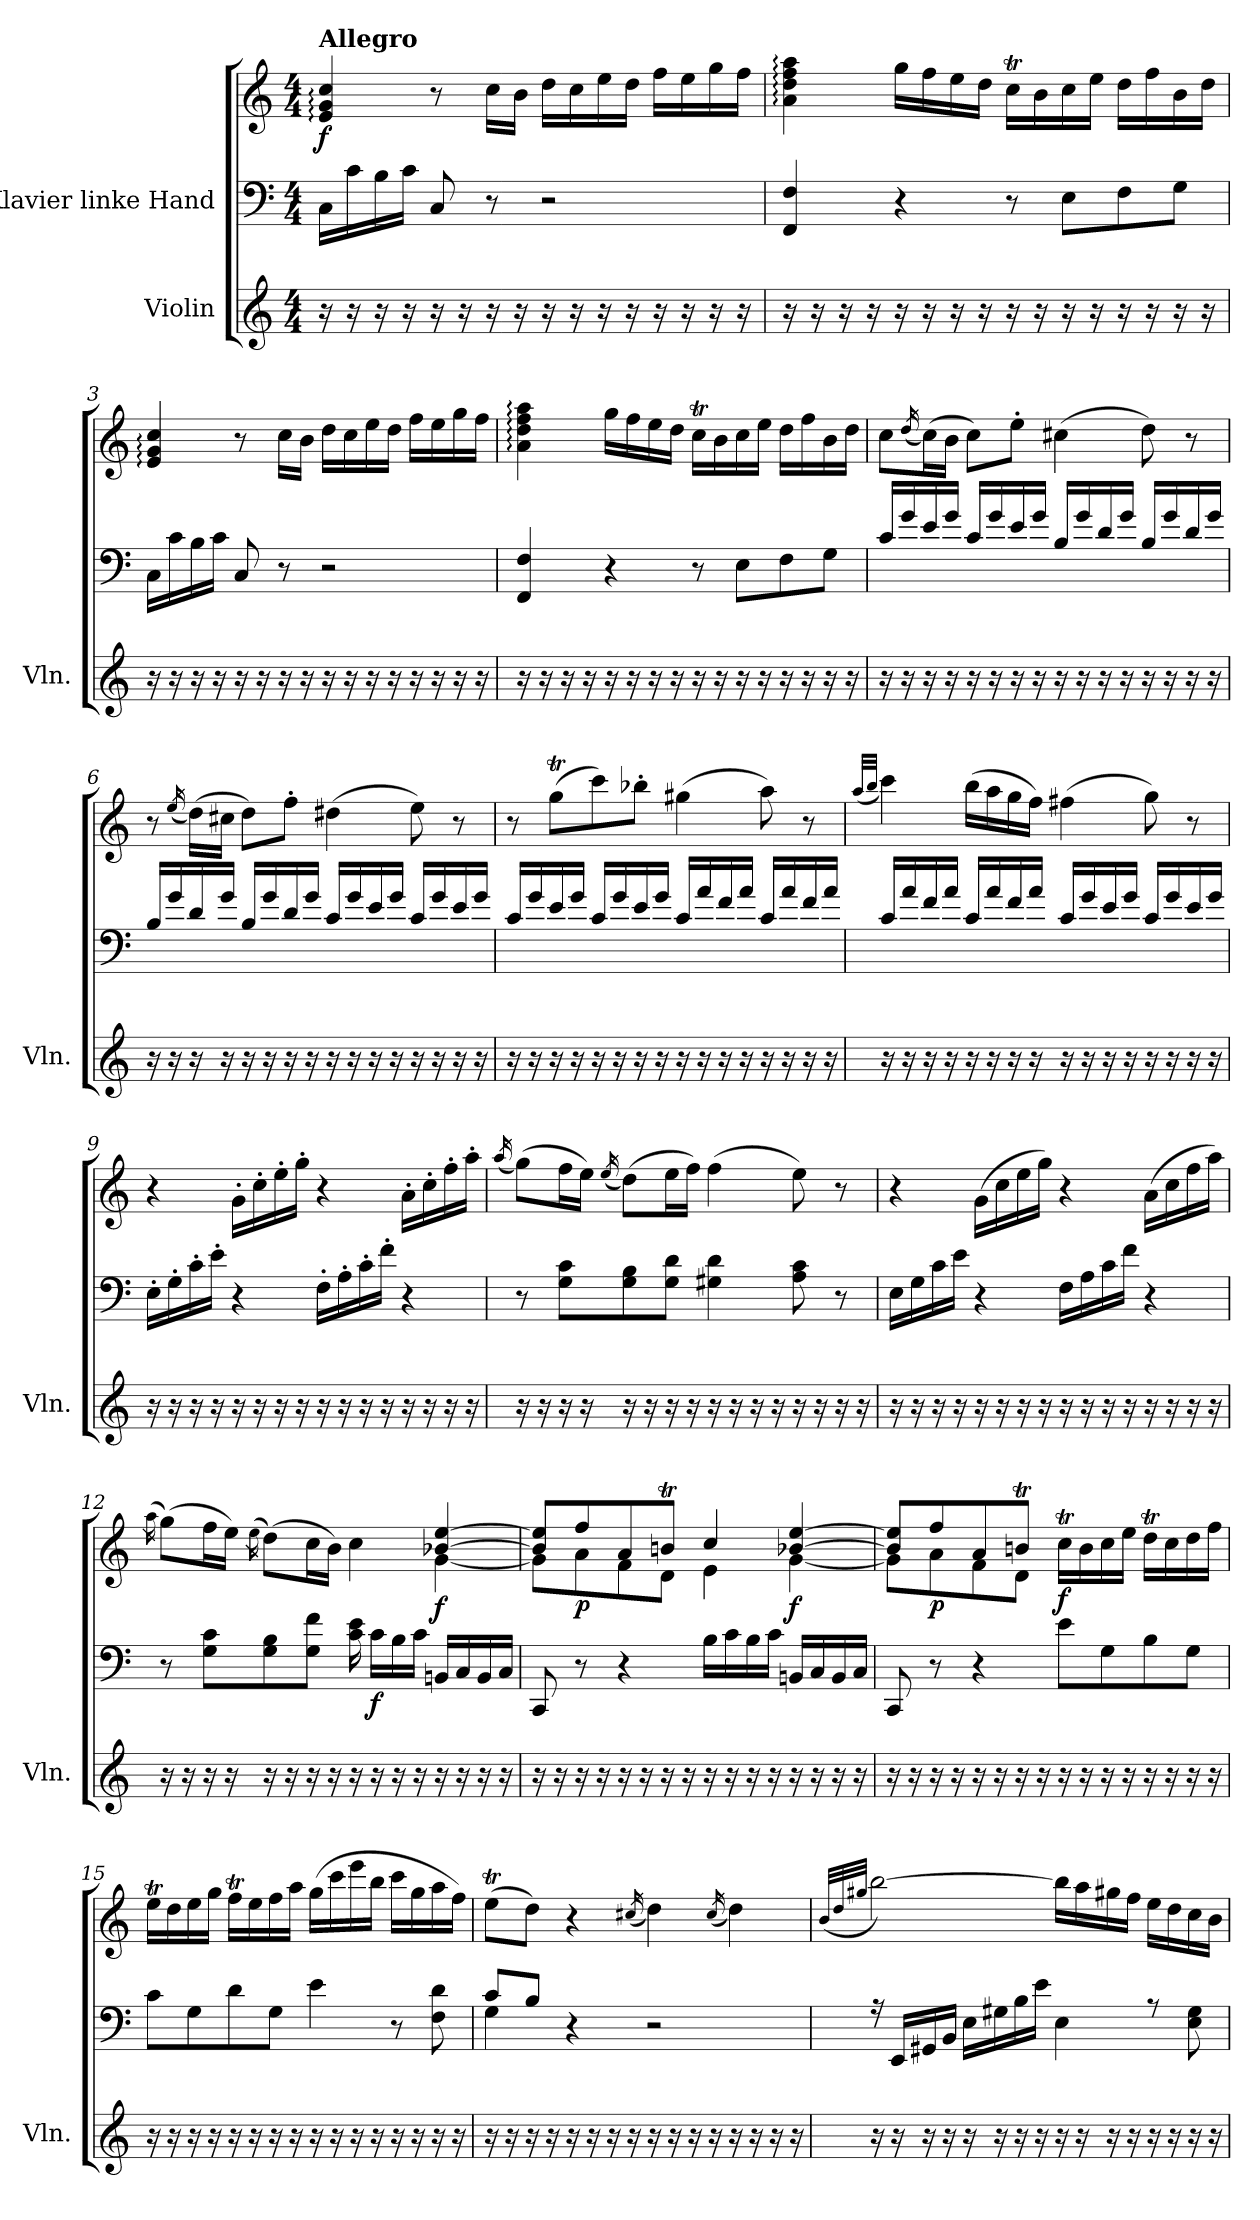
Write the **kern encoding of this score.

**kern	**kern	**kern	**dynam
*part2	*part1	*part1	*part1
*staff3	*staff2	*staff1	*staff1/2
*I"Violin	*I"Klavier linke Hand	*	*
*I'Vln.	*	*	*
*clefG2	*clefF4	*clefG2	*
*k[]	*k[]	*k[]	*
*M4/4	*M4/4	*M4/4	*
=1	=1	=1	=1
!	!	!LO:TX:a:B:t=Allegro	!
!	!	!	!LO:DY:b
16r	16C\LL	4e/: 4g/: 4cc/:	f
16r	16c\	.	.
16r	16B\	.	.
16r	16c\JJ	.	.
16r	8C/	8r	.
16r	.	.	.
16r	8r	16cc\LL	.
16r	.	16b\JJ	.
16r	2r	16dd\LL	.
16r	.	16cc\	.
16r	.	16ee\	.
16r	.	16dd\JJ	.
16r	.	16ff\LL	.
16r	.	16ee\	.
16r	.	16gg\	.
16r	.	16ff\JJ	.
=2	=2	=2	=2
16r	4FF/ 4F/	4a\: 4dd\: 4ff\: 4aa\:	.
16r	.	.	.
16r	.	.	.
16r	.	.	.
16r	4r	16gg\LL	.
16r	.	16ff\	.
16r	.	16ee\	.
16r	.	16dd\JJ	.
16r	8r	16ccT\LL	.
16r	.	16b\	.
16r	8E\L	16cc\	.
16r	.	16ee\JJ	.
16r	8F\	16dd\LL	.
16r	.	16ff\	.
16r	8G\J	16b\	.
16r	.	16dd\JJ	.
!!LO:LB:g=z
=3	=3	=3	=3
16r	16C\LL	4e/: 4g/: 4cc/:	.
16r	16c\	.	.
16r	16B\	.	.
16r	16c\JJ	.	.
16r	8C/	8r	.
16r	.	.	.
16r	8r	16cc\LL	.
16r	.	16b\JJ	.
16r	2r	16dd\LL	.
16r	.	16cc\	.
16r	.	16ee\	.
16r	.	16dd\JJ	.
16r	.	16ff\LL	.
16r	.	16ee\	.
16r	.	16gg\	.
16r	.	16ff\JJ	.
=4	=4	=4	=4
16r	4FF/ 4F/	4a\: 4dd\: 4ff\: 4aa\:	.
16r	.	.	.
16r	.	.	.
16r	.	.	.
16r	4r	16gg\LL	.
16r	.	16ff\	.
16r	.	16ee\	.
16r	.	16dd\JJ	.
16r	8r	16ccT\LL	.
16r	.	16b\	.
16r	8E\L	16cc\	.
16r	.	16ee\JJ	.
16r	8F\	16dd\LL	.
16r	.	16ff\	.
16r	8G\J	16b\	.
16r	.	16dd\JJ	.
=5	=5	=5	=5
16r	16c/LL	8cc\L	.
16r	16g/	.	.
.	.	(<16qdd/	.
16r	16e/	(>16cc\L)	.
16r	16g/JJ	16b\JJ	.
16r	16c/LL	8cc\L)	.
16r	16g/	.	.
16r	16e/	8ee'\J	.
16r	16g/JJ	.	.
16r	16B/LL	(>4cc#X\	.
16r	16g/	.	.
16r	16d/	.	.
16r	16g/JJ	.	.
16r	16B/LL	8dd\)	.
16r	16g/	.	.
16r	16d/	8r	.
16r	16g/JJ	.	.
!!LO:LB:g=z
=6	=6	=6	=6
16r	16B/LL	8r	.
16r	16g/	.	.
.	.	(<16qee/	.
16r	16d/	(>16dd\LL)	.
16r	16g/JJ	16cc#X\JJ	.
16r	16B/LL	8dd\L)	.
16r	16g/	.	.
16r	16d/	8ff'\J	.
16r	16g/JJ	.	.
16r	16c/LL	(>4dd#X\	.
16r	16g/	.	.
16r	16e/	.	.
16r	16g/JJ	.	.
16r	16c/LL	8ee\)	.
16r	16g/	.	.
16r	16e/	8r	.
16r	16g/JJ	.	.
=7	=7	=7	=7
16r	16c/LL	8r	.
16r	16g/	.	.
16r	16e/	(>8ggT\L	.
16r	16g/JJ	.	.
16r	16c/LL	8ccc\)	.
16r	16g/	.	.
16r	16e/	8bb-X'\J	.
16r	16g/JJ	.	.
16r	16c/LL	(>4gg#X\	.
16r	16a/	.	.
16r	16f/	.	.
16r	16a/JJ	.	.
16r	16c/LL	8aa\)	.
16r	16a/	.	.
16r	16f/	8r	.
16r	16a/JJ	.	.
!!LO:LB:g=z
=8	=8	=8	=8
.	.	(<32qaa/LLL	.
.	.	32qbb/JJJ	.
16r	16c/LL	4ccc\)	.
16r	16a/	.	.
16r	16f/	.	.
16r	16a/JJ	.	.
16r	16c/LL	(>16bb\LL	.
16r	16a/	16aa\	.
16r	16f/	16gg\	.
16r	16a/JJ	16ff\JJ)	.
16r	16c/LL	(>4ff#X\	.
16r	16g/	.	.
16r	16e/	.	.
16r	16g/JJ	.	.
16r	16c/LL	8gg\)	.
16r	16g/	.	.
16r	16e/	8r	.
16r	16g/JJ	.	.
=9	=9	=9	=9
16r	16E'\LL	4r	.
16r	16G'\	.	.
16r	16c'\	.	.
16r	16e'\JJ	.	.
16r	4r	16g'\LL	.
16r	.	16cc'\	.
16r	.	16ee'\	.
16r	.	16gg'\JJ	.
16r	16F'\LL	4r	.
16r	16A'\	.	.
16r	16c'\	.	.
16r	16f'\JJ	.	.
16r	4r	16a'\LL	.
16r	.	16cc'\	.
16r	.	16ff'\	.
16r	.	16aa'\JJ	.
!!LO:PB:g=z
=10	=10	=10	=10
.	.	(<16qaa/	.
16r	8r	(>8gg\L)	.
16r	.	.	.
16r	8G\ 8c\L	16ff\L	.
16r	.	16ee\JJ)	.
.	.	(<16qee/	.
16r	8G\ 8B\	(>8dd\L)	.
16r	.	.	.
16r	8G\ 8d\J	16ee\L	.
16r	.	16ff\JJ)	.
16r	4G#X\ 4d\	(>4ff\	.
16r	.	.	.
16r	.	.	.
16r	.	.	.
16r	8A\ 8c\	8ee\)	.
16r	.	.	.
16r	8r	8r	.
16r	.	.	.
=11	=11	=11	=11
16r	16E\LL	4r	.
16r	16G\	.	.
16r	16c\	.	.
16r	16e\JJ	.	.
16r	4r	(>16g\LL	.
16r	.	16cc\	.
16r	.	16ee\	.
16r	.	16gg\JJ)	.
16r	16F\LL	4r	.
16r	16A\	.	.
16r	16c\	.	.
16r	16f\JJ	.	.
16r	4r	(>16a\LL	.
16r	.	16cc\	.
16r	.	16ff\	.
16r	.	16aa\JJ)	.
=12	=12	=12	=12
.	.	(>16qaa\	.
*	*	*^	*
16r	8r	(>8gg\L)	2.ryy	.
16r	.	.	.	.
16r	8G\ 8c\L	16ff\L	.	.
16r	.	16ee\JJ)	.	.
.	.	(>16qee\	.	.
16r	8G\ 8B\	(>8dd\L)	.	.
16r	.	.	.	.
16r	8G\ 8f\J	16cc\L	.	.
16r	.	16b\JJ)	.	.
16r	16c\ 16e\	4cc\	.	.
!	!	!	!	!LO:DY:b=2
16r	16c\LL	.	.	f
16r	16B\	.	.	.
16r	16c\JJ	.	.	.
!	!	!	!	!LO:DY:b
16r	16BBn/LL	[4b-X/ [4ee/	[4g\	f
16r	16C/	.	.	.
16r	16BB/	.	.	.
16r	16C/JJ	.	.	.
!!LO:LB:g=z	!!
=13	=13	=13	=13	=13
16r	8CC/	8b-/] 8ee/]L	8g\L]	.
16r	.	.	.	.
!	!	!	!	!LO:DY:b
16r	8r	8ff/	8a\	p
16r	.	.	.	.
16r	4r	8a/	8f\	.
16r	.	.	.	.
16r	.	8bnt/J	8d\J	.
16r	.	.	.	.
16r	16B\LL	4cc/	4e\	.
16r	16c\	.	.	.
16r	16B\	.	.	.
16r	16c\JJ	.	.	.
!	!	!	!	!LO:DY:b
16r	16BBn/LL	[4b-X/ [4ee/	[4g\	f
16r	16C/	.	.	.
16r	16BB/	.	.	.
16r	16C/JJ	.	.	.
=14	=14	=14	=14	=14
16r	8CC/	8b-/] 8ee/]L	8g\L]	.
16r	.	.	.	.
!	!	!	!	!LO:DY:b
16r	8r	8ff/	8a\	p
16r	.	.	.	.
16r	4r	8a/	8f\	.
16r	.	.	.	.
16r	.	8bnt/J	8d\J	.
16r	.	.	.	.
!	!	!	!	!LO:DY:b
16r	8e\L	16ccT\LL	2ryy	f
16r	.	16b\	.	.
16r	8G\	16cc\	.	.
16r	.	16ee\JJ	.	.
16r	8B\	16ddT\LL	.	.
16r	.	16cc\	.	.
16r	8G\J	16dd\	.	.
16r	.	16ff\JJ	.	.
*	*	*v	*v	*
=15	=15	=15	=15
16r	8c\L	16eet\LL	.
16r	.	16dd\	.
16r	8G\	16ee\	.
16r	.	16gg\JJ	.
16r	8d\	16ffT\LL	.
16r	.	16ee\	.
16r	8G\J	16ff\	.
16r	.	16aa\JJ	.
16r	4e\	(>16gg\LL	.
16r	.	16ccc\	.
16r	.	16eee\	.
16r	.	16bb\JJ	.
16r	8r	16ccc\LL	.
16r	.	16gg\	.
16r	8F\ 8d\	16aa\	.
16r	.	16ff\JJ)	.
!!LO:LB:g=z
=16	=16	=16	=16
*	*^	*	*
16r	8c/L	4G\	(>8eet\L	.
16r	.	.	.	.
16r	8B/J	.	8dd\J)	.
16r	.	.	.	.
16r	4r	2.ryy	4r	.
16r	.	.	.	.
16r	.	.	.	.
16r	.	.	.	.
.	.	.	(<16qcc#X/	.
16r	2r	.	4dd\)	.
16r	.	.	.	.
16r	.	.	.	.
16r	.	.	.	.
.	.	.	(<16qcc#/	.
16r	.	.	4dd\)	.
16r	.	.	.	.
16r	.	.	.	.
16r	.	.	.	.
=17	=17	=17	=17	=17
.	.	.	(<32qb/LLL	.
.	.	.	32qdd/	.
.	.	.	32qgg#X/JJJ	.
16r	1rcyy	16rA	[2bb\)	.
16r	.	16EE/LL	.	.
16r	.	16GG#X/	.	.
16r	.	16BB/JJ	.	.
16r	.	16E\LL	.	.
16r	.	16G#X\	.	.
16r	.	16B\	.	.
16r	.	16e\JJ	.	.
16r	.	4E\	16bb\LL]	.
16r	.	.	16aa\	.
16r	.	.	16gg#\	.
16r	.	.	16ff\JJ	.
16r	.	8rA	16ee\LL	.
16r	.	.	16dd\	.
16r	.	8E\ 8G#\	16cc\	.
16r	.	.	16b\JJ	.
*	*v	*v	*	*
=	=	=	=
*-	*-	*-	*-
